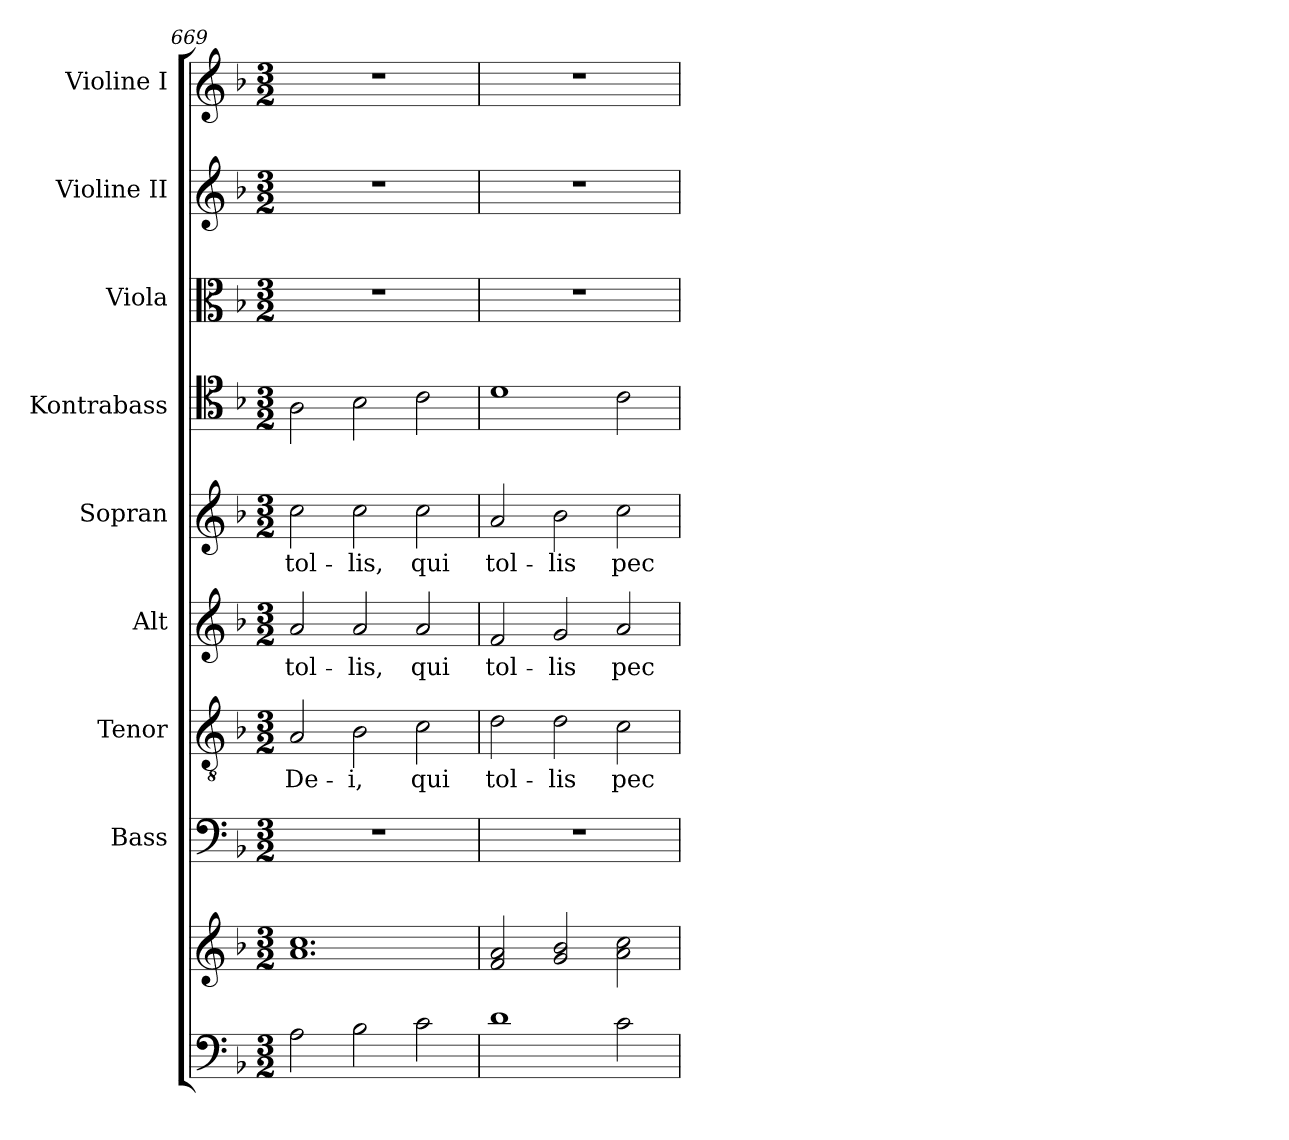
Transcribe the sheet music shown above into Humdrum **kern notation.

**kern	**kern	**kern	**kern	**text	**kern	**text	**kern	**text	**kern	**kern	**kern	**kern
*part9	*part9	*part8	*part7	*part7	*part6	*part6	*part5	*part5	*part4	*part3	*part2	*part1
*staff10	*staff9	*staff8	*staff7	*staff7	*staff6	*staff6	*staff5	*staff5	*staff4	*staff3	*staff2	*staff1
*	*	*I"Bass	*I"Tenor	*	*I"Alt	*	*I"Sopran	*	*I"Kontrabass	*I"Viola	*I"Violine II	*I"Violine I
*	*	*I'B.	*I'T.	*	*I'A.	*	*I'S.	*	*I'Kb.	*I'Vla.	*I'Vl. II	*I'Vl. I
*clefF4	*clefG2	*clefF4	*clefGv2	*	*clefG2	*	*clefG2	*	*clefC4	*clefC3	*clefG2	*clefG2
*	*	*	*	*	*	*	*	*	*ITrd7c12	*	*	*
*k[b-]	*k[b-]	*k[b-]	*k[b-]	*	*k[b-]	*	*k[b-]	*	*k[b-]	*k[b-]	*k[b-]	*k[b-]
*F:	*F:	*F:	*F:	*	*F:	*	*F:	*	*F:	*F:	*F:	*F:
*M3/2	*M3/2	*M3/2	*M3/2	*	*M3/2	*	*M3/2	*	*M3/2	*M3/2	*M3/2	*M3/2
=669	=669	=669	=669	=669	=669	=669	=669	=669	=669	=669	=669	=669
!	!	!	!	!LO:LY:b	!	!LO:LY:b	!	!LO:LY:b	!	!	!	!
2A\	1.a 1.cc	1.r	2A/	De-	2a/	tol-	2cc\	tol-	2AA\	1.r	1.r	1.r
!	!	!	!	!LO:LY:b	!	!LO:LY:b	!	!LO:LY:b	!	!	!	!
2B-\	.	.	2B-\	-i,	2a/	-lis,	2cc\	-lis,	2BB-\	.	.	.
!	!	!	!	!LO:LY:b	!	!LO:LY:b	!	!LO:LY:b	!	!	!	!
2c\	.	.	2c\	qui	2a/	qui	2cc\	qui	2C\	.	.	.
=670	=670	=670	=670	=670	=670	=670	=670	=670	=670	=670	=670	=670
!	!	!	!	!LO:LY:b	!	!LO:LY:b	!	!LO:LY:b	!	!	!	!
1d	2f/ 2a/	1.r	2d\	tol-	2f/	tol-	2a/	tol-	1D	1.r	1.r	1.r
!	!	!	!	!LO:LY:b	!	!LO:LY:b	!	!LO:LY:b	!	!	!	!
.	2g/ 2b-/	.	2d\	-lis	2g/	-lis	2b-\	-lis	.	.	.	.
!	!	!	!	!LO:LY:b	!	!LO:LY:b	!	!LO:LY:b	!	!	!	!
2c\	2a\ 2cc\	.	2c\	pec-	2a/	pec-	2cc\	pec-	2C\	.	.	.
=	=	=	=	=	=	=	=	=	=	=	=	=
*-	*-	*-	*-	*-	*-	*-	*-	*-	*-	*-	*-	*-
